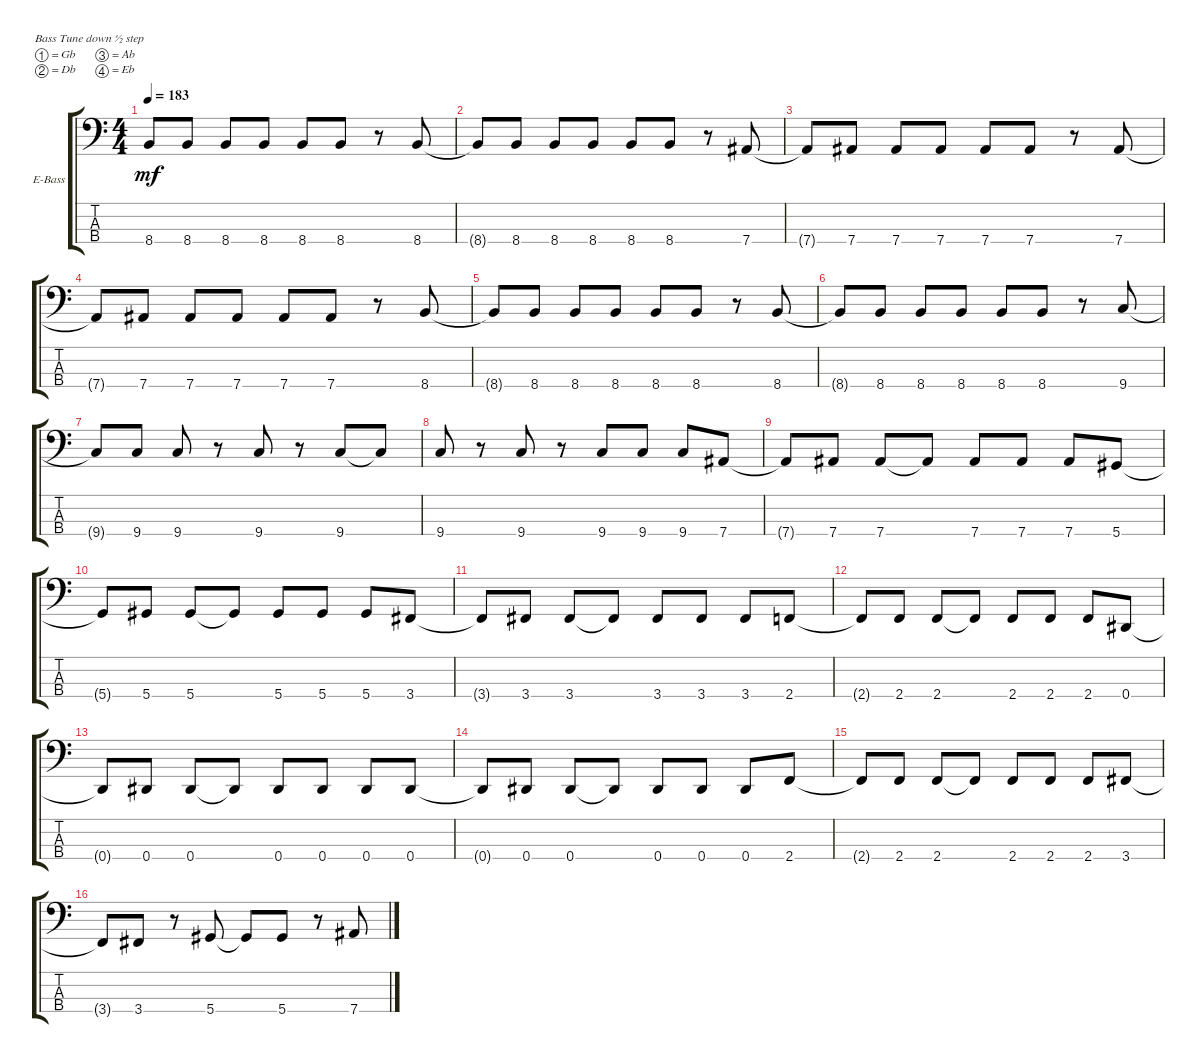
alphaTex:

\bracketExtendMode groupsimilarinstruments
\firstSystemTrackNameOrientation horizontal
\otherSystemsTrackNameOrientation horizontal
\track ("Electric Bass" "E-Bass") {instrument electricbassfinger}
\staff {score tabs}
\tuning (Gb2 Db2 Ab1 Eb1)
\ts (4 4)
\tempo 183
\clef f4
\ks c
8.4{t}.8{dy mf} 8.4.8 8.4.8 8.4.8 8.4.8 8.4.8 r.8 8.4.8 |
8.4{t}.8 8.4.8 8.4.8 8.4.8 8.4.8 8.4.8 r.8 7.4.8 |
7.4{t}.8 7.4.8 7.4.8 7.4.8 7.4.8 7.4.8 r.8 7.4.8 |
7.4{t}.8 7.4.8 7.4.8 7.4.8 7.4.8 7.4.8 r.8 8.4.8 |
8.4{t}.8 8.4.8 8.4.8 8.4.8 8.4.8 8.4.8 r.8 8.4.8 |
8.4{t}.8 8.4.8 8.4.8 8.4.8 8.4.8 8.4.8 r.8 9.4.8 |
9.4{t}.8 9.4.8 9.4.8 r.8 9.4.8 r.8 9.4.8 9.4{t}.8 |
9.4.8 r.8 9.4.8 r.8 9.4.8 9.4.8 9.4.8 7.4.8 |
7.4{t}.8 7.4.8 7.4.8 7.4{t}.8 7.4.8 7.4.8 7.4.8 5.4.8 |
5.4{t}.8 5.4.8 5.4.8 5.4{t}.8 5.4.8 5.4.8 5.4.8 3.4.8 |
3.4{t}.8 3.4.8 3.4.8 3.4{t}.8 3.4.8 3.4.8 3.4.8 2.4.8 |
2.4{t}.8 2.4.8 2.4.8 2.4{t}.8 2.4.8 2.4.8 2.4.8 0.4.8 |
0.4{t}.8 0.4.8 0.4.8 0.4{t}.8 0.4.8 0.4.8 0.4.8 0.4.8 |
0.4{t}.8 0.4.8 0.4.8 0.4{t}.8 0.4.8 0.4.8 0.4.8 2.4.8 |
2.4{t}.8 2.4.8 2.4.8 2.4{t}.8 2.4.8 2.4.8 2.4.8 3.4.8 |
3.4{t}.8 3.4.8 r.8 5.4.8 5.4{t}.8 5.4.8 r.8 7.4.8
